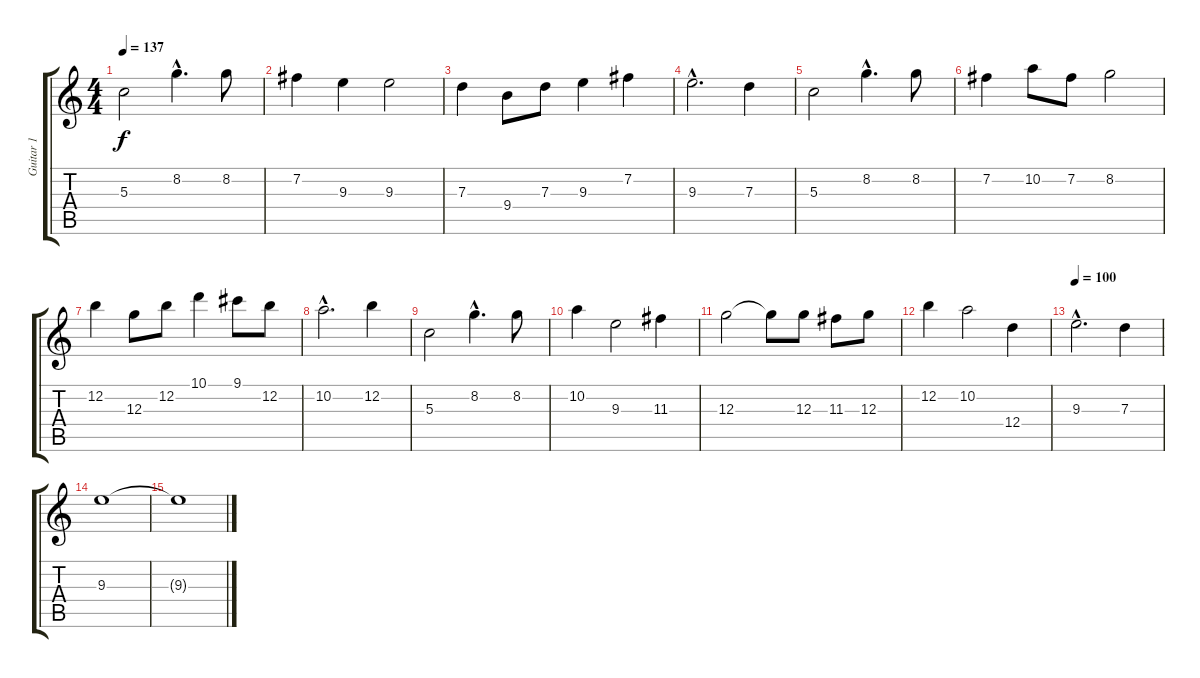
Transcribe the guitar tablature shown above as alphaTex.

\track ("Guitar 1" "Guitar 1") {instrument acousticguitarsteel}
\staff {score tabs}
\tuning (E4 B3 G3 D3 A2 E2) {hide}
\ts (4 4)
\tempo 137
\clef g2
\ks c
5.3.2{dy f} 8.2{hac}.4{d} 8.2.8 |
7.2.4 9.3.4 9.3.2 |
7.3.4 9.4.8 7.3.8 9.3.4 7.2.4 |
9.3{hac}.2{d} 7.3.4 |
5.3.2 8.2{hac}.4{d} 8.2.8 |
7.2.4 10.2.8 7.2.8 8.2.2 |
12.2.4 12.3.8 12.2.8 10.1.4 9.1.8 12.2.8 |
10.2{hac}.2{d} 12.2.4 |
5.3.2 8.2{hac}.4{d} 8.2.8 |
10.2.4 9.3.2 11.3.4 |
12.3.2 12.3{t}.8 12.3.8 11.3.8 12.3.8 |
12.2.4 10.2.2 12.4.4 |
\tempo 100
9.3{hac}.2{d} 7.3.4 |
9.3.1 |
9.3{t}.1
